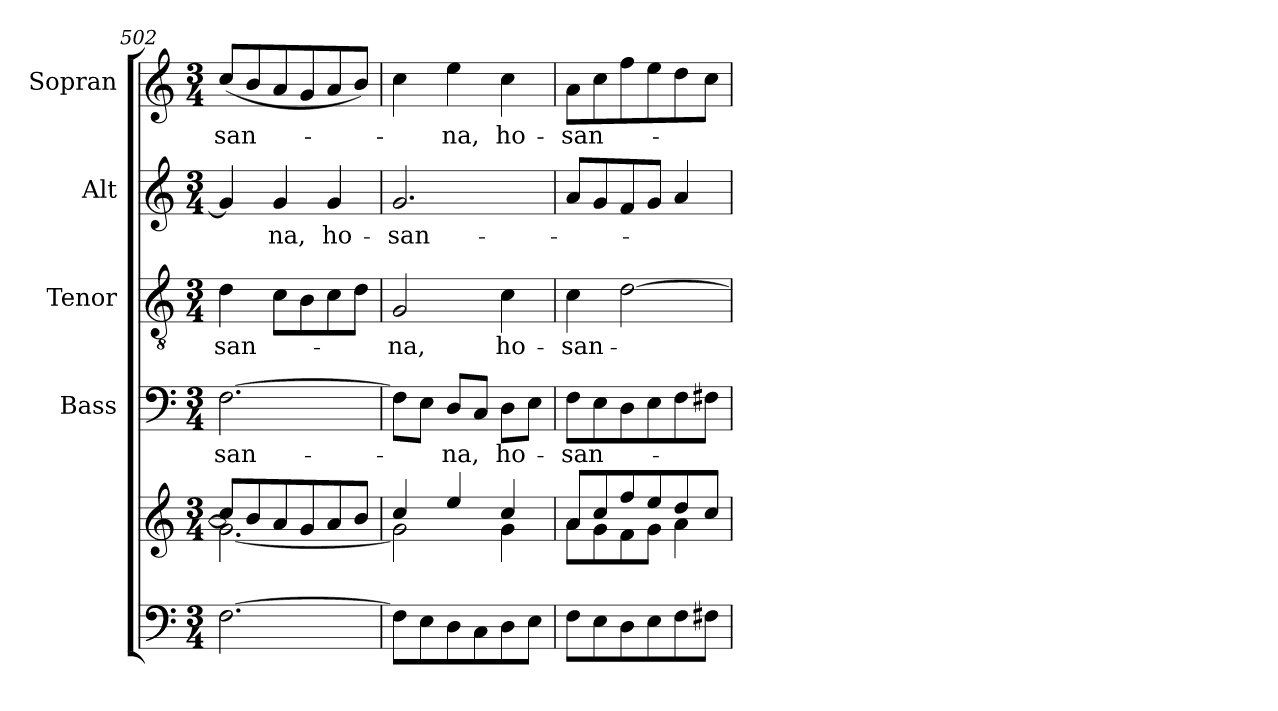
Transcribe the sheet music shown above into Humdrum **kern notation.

**kern	**kern	**kern	**text	**kern	**text	**kern	**text	**kern	**text
*part5	*part5	*part4	*part4	*part3	*part3	*part2	*part2	*part1	*part1
*staff6	*staff5	*staff4	*staff4	*staff3	*staff3	*staff2	*staff2	*staff1	*staff1
*	*	*I"Bass	*	*I"Tenor	*	*I"Alt	*	*I"Sopran	*
*	*	*I'B.	*	*I'T.	*	*I'A.	*	*I'S.	*
!!LO:PB:g=z
*clefF4	*clefG2	*clefF4	*	*clefGv2	*	*clefG2	*	*clefG2	*
*k[]	*k[]	*k[]	*	*k[]	*	*k[]	*	*k[]	*
*C:	*C:	*C:	*	*C:	*	*C:	*	*C:	*
*M3/4	*M3/4	*M3/4	*	*M3/4	*	*M3/4	*	*M3/4	*
=502	=502	=502	=502	=502	=502	=502	=502	=502	=502
*	*^	*	*	*	*	*	*	*	*
!	!	!	!	!LO:LY:b	!	!LO:LY:b	!	!	!	!LO:LY:b
[2.F\	8cc/L]	2.g\_	[2.F\	-san-	4d\	-san-	4g/]	.	(<8cc/L	-san-
.	8b/	.	.	.	.	.	.	.	8b/	.
!	!	!	!	!	!	!	!	!LO:LY:b	!	!
.	8a/	.	.	.	8c\L	.	4g/	-na,	8a/	.
.	8g/	.	.	.	8B\	.	.	.	8g/	.
!	!	!	!	!	!	!	!	!LO:LY:b	!	!
.	8a/	.	.	.	8c\	.	4g/	ho-	8a/	.
.	8b/J	.	.	.	8d\J	.	.	.	8b/J)	.
=503	=503	=503	=503	=503	=503	=503	=503	=503	=503	=503
!	!	!	!	!	!	!LO:LY:b	!	!LO:LY:b	!	!
8F\L]	4cc/	2g\]	8F\L]	.	2G/	-na,	2.g/	-san-	4cc\	.
8E\	.	.	8E\J	.	.	.	.	.	.	.
!	!	!	!	!LO:LY:b	!	!	!	!	!	!LO:LY:b
8D\	4ee/	.	8D/L	-na,	.	.	.	.	4ee\	-na,
8C\	.	.	8C/J	.	.	.	.	.	.	.
!	!	!	!	!LO:LY:b	!	!LO:LY:b	!	!	!	!LO:LY:b
8D\	4cc/	4g\	8D\L	ho-	4c\	ho-	.	.	4cc\	ho-
8E\J	.	.	8E\J	.	.	.	.	.	.	.
=504	=504	=504	=504	=504	=504	=504	=504	=504	=504	=504
!	!	!	!	!LO:LY:b	!	!LO:LY:b	!	!	!	!LO:LY:b
8F\L	8a/L	8a\L	8F\L	-san-	4c\	-san-	8a/L	.	8a\L	-san-
8E\	8cc/	8g\	8E\	.	.	.	8g/	.	8cc\	.
8D\	8ff/	8f\	8D\	.	[2d\	.	8f/	.	8ff\	.
8E\	8ee/	8g\J	8E\	.	.	.	8g/J	.	8ee\	.
8F\	8dd/	4a\	8F\	.	.	.	4a/	.	8dd\	.
8F#X\J	8cc/J	.	8F#X\J	.	.	.	.	.	8cc\J	.
*	*v	*v	*	*	*	*	*	*	*	*
=	=	=	=	=	=	=	=	=	=
*-	*-	*-	*-	*-	*-	*-	*-	*-	*-
